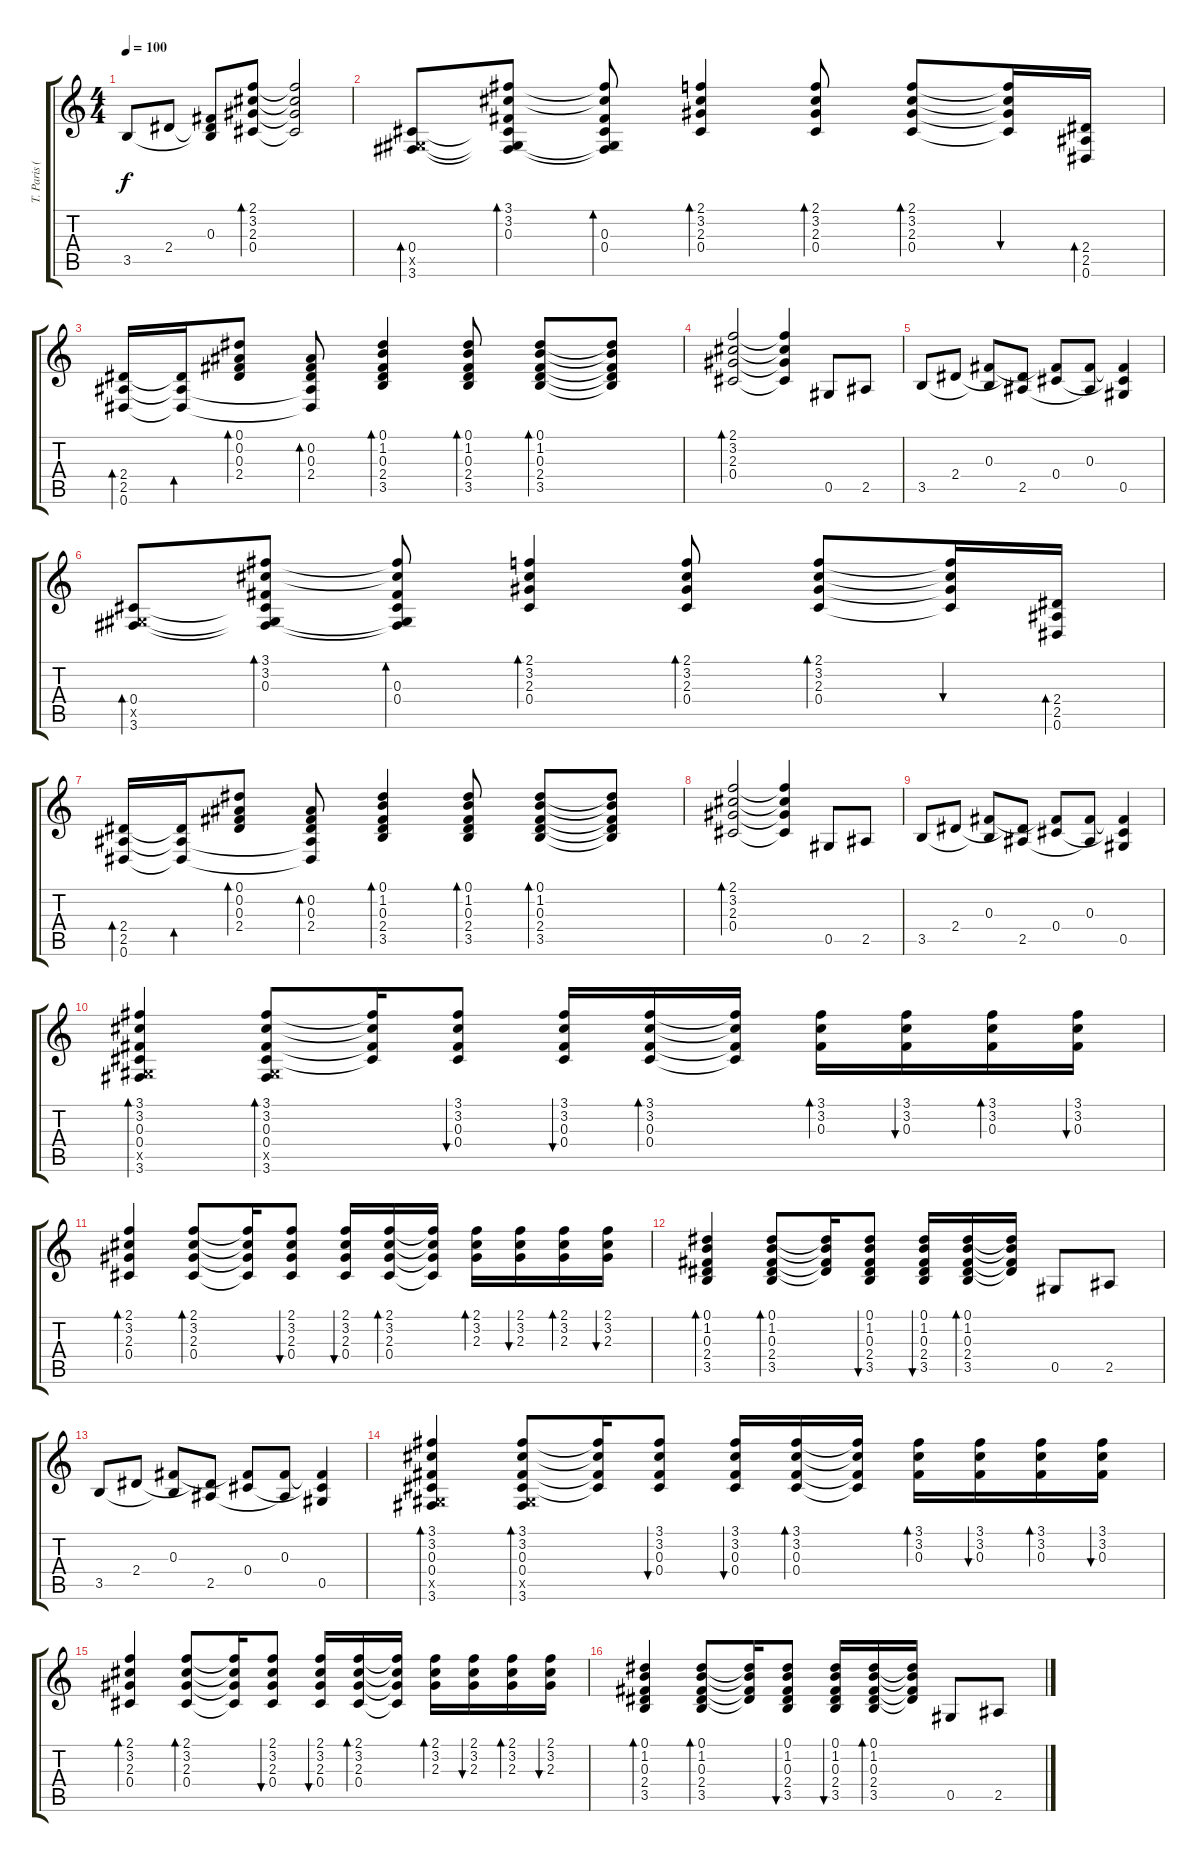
\track ("T. Paris (acoustic)" "T. Paris (") {instrument acousticguitarsteel}
\staff {score tabs}
\tuning (Eb4 Bb3 Gb3 Db3 Ab2 Eb2) {hide}
\ts (4 4)
\tempo 100
\clef g2
\ks c
3.5.8{dy f} 2.4.8 (0.3 2.4{t} 3.5{t}).8 (2.1 3.2 2.3 0.4).8{bd 60} (2.1{t} 3.2{t} 2.3{t} 0.4{t}).2 |
(0.4 0.5{x} 3.6).8{bd 60} (3.1 3.2 0.3 0.4{t} 0.5{t} 3.6{t}).8{bd 60} (3.1{t} 3.2{t} 0.3 0.4 0.5{t} 3.6{t}).8{bd 60} (2.1 3.2 2.3 0.4).4{bd 60} (2.1 3.2 2.3 0.4).8{bd 60} (2.1 3.2 2.3 0.4).8{bd 60} (2.1{t} 3.2{t} 2.3{t} 0.4{t}).16{bu 60} (2.4 2.5 0.6).16{bd 60} |
(2.4 2.5 0.6).16{bd 60} (2.4{t} 2.5{t} 0.6{t}).16{bd 60} (0.1 0.2 0.3 2.4).8{bd 60} (0.2 0.3 2.4 2.5{t} 0.6{t}).8{bd 60} (0.1 1.2 0.3 2.4 3.5).4{bd 60} (0.1 1.2 0.3 2.4 3.5).8{bd 60} (0.1 1.2 0.3 2.4 3.5).8{bd 60} (0.1{t} 1.2{t} 0.3{t} 2.4{t} 3.5{t}).8 |
(2.1 3.2 2.3 0.4).2{bd 60} (2.1{t} 3.2{t} 2.3{t} 0.4{t}).4 0.5.8 2.5.8 |
3.5.8 2.4.8 (0.3 3.5{t}).8 (2.4{t} 2.5).8 (0.3{t} 0.4).8 (0.3 2.5{t}).8 (0.3{t} 0.4{t} 0.5).4 |
(0.4 0.5{x} 3.6).8{bd 60} (3.1 3.2 0.3 0.4{t} 0.5{t} 3.6{t}).8{bd 60} (3.1{t} 3.2{t} 0.3 0.4 0.5{t} 3.6{t}).8{bd 60} (2.1 3.2 2.3 0.4).4{bd 60} (2.1 3.2 2.3 0.4).8{bd 60} (2.1 3.2 2.3 0.4).8{bd 60} (2.1{t} 3.2{t} 2.3{t} 0.4{t}).16{bu 60} (2.4 2.5 0.6).16{bd 60} |
(2.4 2.5 0.6).16{bd 60} (2.4{t} 2.5{t} 0.6{t}).16{bd 60} (0.1 0.2 0.3 2.4).8{bd 60} (0.2 0.3 2.4 2.5{t} 0.6{t}).8{bd 60} (0.1 1.2 0.3 2.4 3.5).4{bd 60} (0.1 1.2 0.3 2.4 3.5).8{bd 60} (0.1 1.2 0.3 2.4 3.5).8{bd 60} (0.1{t} 1.2{t} 0.3{t} 2.4{t} 3.5{t}).8 |
(2.1 3.2 2.3 0.4).2{bd 60} (2.1{t} 3.2{t} 2.3{t} 0.4{t}).4 0.5.8 2.5.8 |
3.5.8 2.4.8 (0.3 3.5{t}).8 (2.4{t} 2.5).8 (0.3{t} 0.4).8 (0.3 2.5{t}).8 (0.3{t} 0.4{t} 0.5).4 |
(3.1 3.2 0.3 0.4 0.5{x} 3.6).4{bd 60} (3.1 3.2 0.3 0.4 0.5{x} 3.6).8{bd 60} (3.1{t} 3.2{t} 0.3{t} 0.4{t}).16 (3.1 3.2 0.3 0.4).8{bu 60} (3.1 3.2 0.3 0.4).16{bu 60} (3.1 3.2 0.3 0.4).16{bd 60} (3.1{t} 3.2{t} 0.3{t} 0.4{t}).16 (3.1 3.2 0.3).16{bd 60} (3.1 3.2 0.3).16{bu 60} (3.1 3.2 0.3).16{bd 60} (3.1 3.2 0.3).16{bu 60} |
(2.1 3.2 2.3 0.4).4{bd 60} (2.1 3.2 2.3 0.4).8{bd 60} (2.1{t} 3.2{t} 2.3{t} 0.4{t}).16 (2.1 3.2 2.3 0.4).8{bu 60} (2.1 3.2 2.3 0.4).16{bu 60} (2.1 3.2 2.3 0.4).16{bd 60} (2.1{t} 3.2{t} 2.3{t} 0.4{t}).16 (2.1 3.2 2.3).16{bd 60} (2.1 3.2 2.3).16{bu 60} (2.1 3.2 2.3).16{bd 60} (2.1 3.2 2.3).16{bu 60} |
(0.1 1.2 0.3 2.4 3.5).4{bd 60} (0.1 1.2 0.3 2.4 3.5).8{bd 60} (0.1{t} 1.2{t} 0.3{t} 2.4{t}).16 (0.1 1.2 0.3 2.4 3.5).8{bu 60} (0.1 1.2 0.3 2.4 3.5).16{bu 60} (0.1 1.2 0.3 2.4 3.5).16{bd 60} (0.1{t} 1.2{t} 0.3{t} 2.4{t}).16 0.5.8 2.5.8 |
3.5.8 2.4.8 (0.3 3.5{t}).8 (2.4{t} 2.5).8 (0.3{t} 0.4).8 (0.3 2.5{t}).8 (0.3{t} 0.4{t} 0.5).4 |
(3.1 3.2 0.3 0.4 0.5{x} 3.6).4{bd 60} (3.1 3.2 0.3 0.4 0.5{x} 3.6).8{bd 60} (3.1{t} 3.2{t} 0.3{t} 0.4{t}).16 (3.1 3.2 0.3 0.4).8{bu 60} (3.1 3.2 0.3 0.4).16{bu 60} (3.1 3.2 0.3 0.4).16{bd 60} (3.1{t} 3.2{t} 0.3{t} 0.4{t}).16 (3.1 3.2 0.3).16{bd 60} (3.1 3.2 0.3).16{bu 60} (3.1 3.2 0.3).16{bd 60} (3.1 3.2 0.3).16{bu 60} |
(2.1 3.2 2.3 0.4).4{bd 60} (2.1 3.2 2.3 0.4).8{bd 60} (2.1{t} 3.2{t} 2.3{t} 0.4{t}).16 (2.1 3.2 2.3 0.4).8{bu 60} (2.1 3.2 2.3 0.4).16{bu 60} (2.1 3.2 2.3 0.4).16{bd 60} (2.1{t} 3.2{t} 2.3{t} 0.4{t}).16 (2.1 3.2 2.3).16{bd 60} (2.1 3.2 2.3).16{bu 60} (2.1 3.2 2.3).16{bd 60} (2.1 3.2 2.3).16{bu 60} |
(0.1 1.2 0.3 2.4 3.5).4{bd 60} (0.1 1.2 0.3 2.4 3.5).8{bd 60} (0.1{t} 1.2{t} 0.3{t} 2.4{t}).16 (0.1 1.2 0.3 2.4 3.5).8{bu 60} (0.1 1.2 0.3 2.4 3.5).16{bu 60} (0.1 1.2 0.3 2.4 3.5).16{bd 60} (0.1{t} 1.2{t} 0.3{t} 2.4{t}).16 0.5.8 2.5.8
